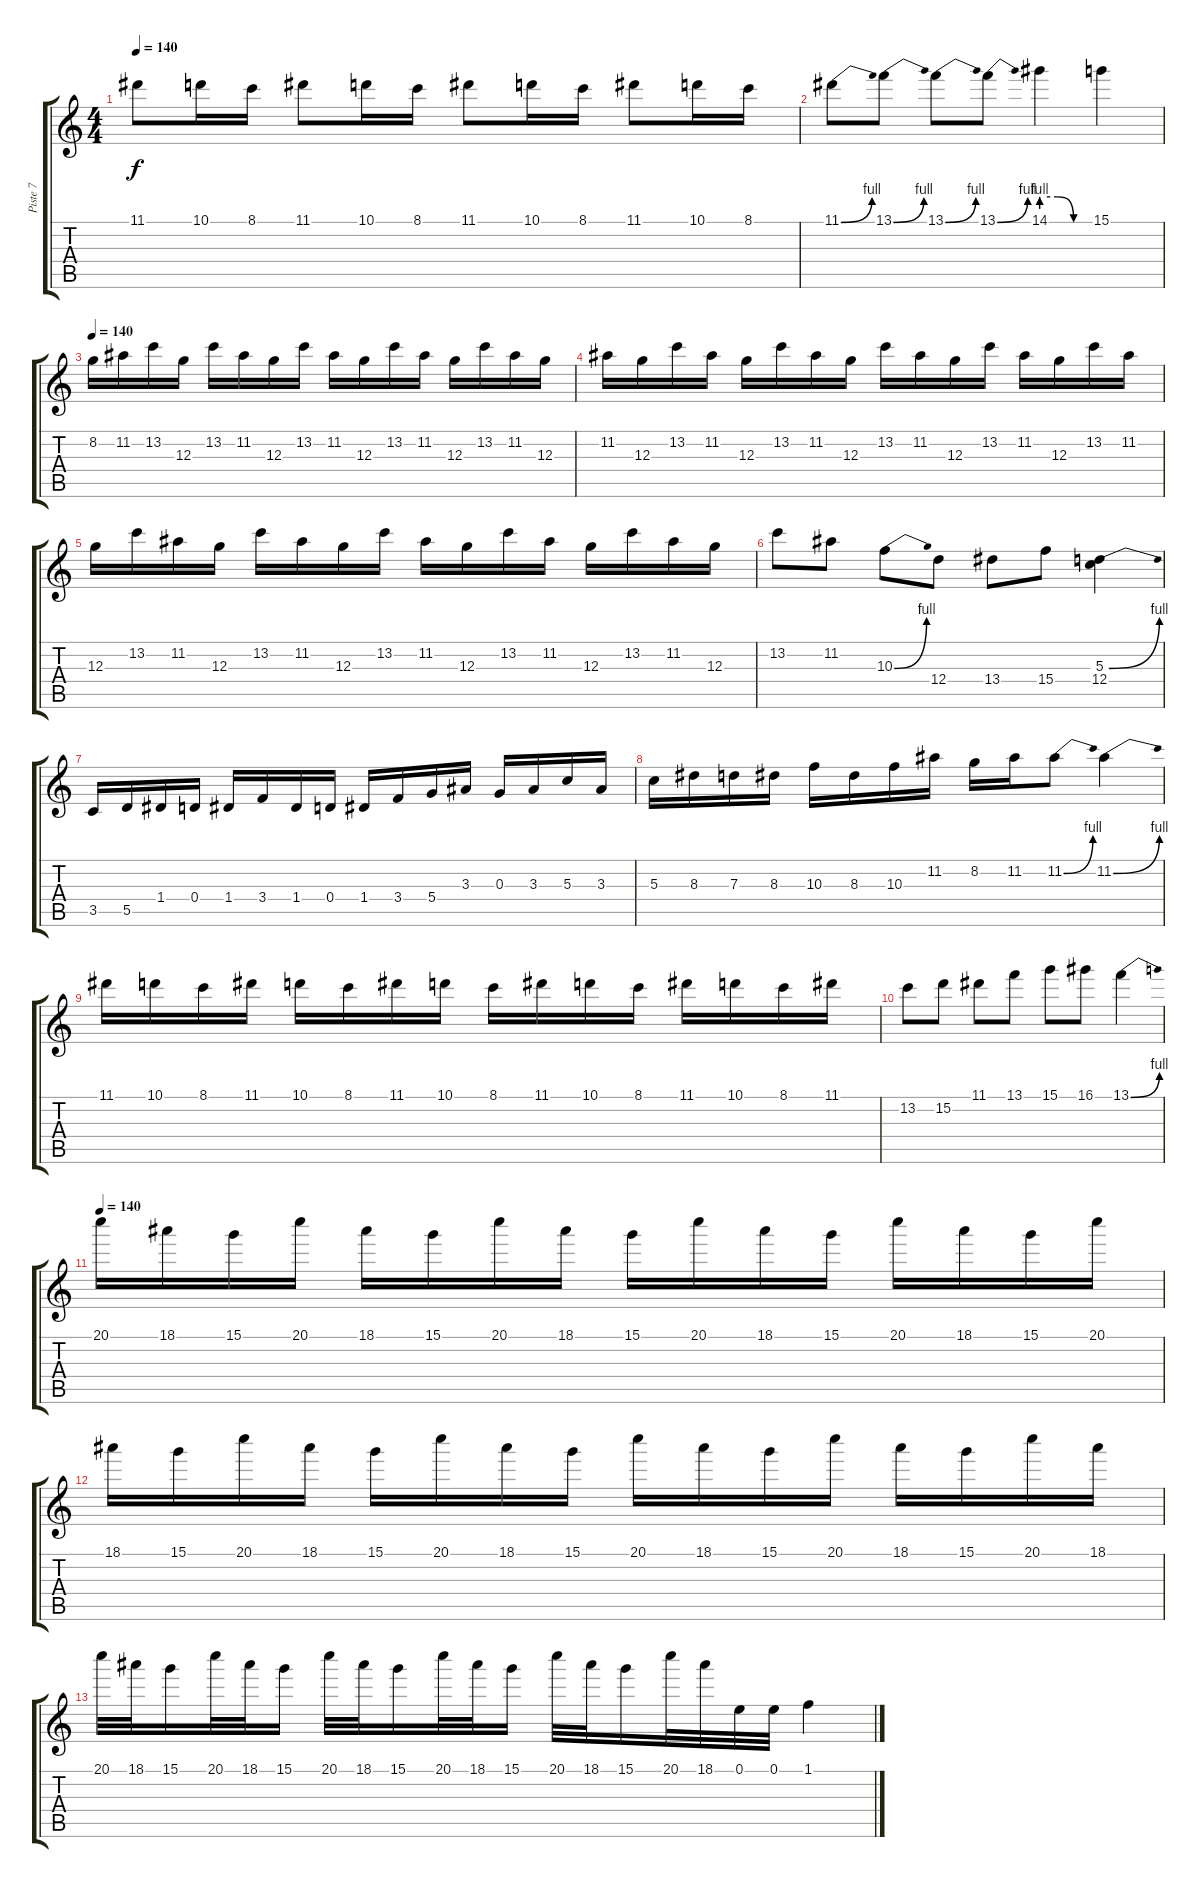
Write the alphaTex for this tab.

\track ("Piste 7" "Piste 7") {instrument overdrivenguitar}
\staff {score tabs}
\tuning (E4 B3 G3 D3 A2 E2) {hide}
\ts (4 4)
\tempo 140
\clef g2
\ks c
11.1.8{dy f} 10.1.16 8.1.16 11.1.8 10.1.16 8.1.16 11.1.8 10.1.16 8.1.16 11.1.8 10.1.16 8.1.16 |
11.1{be (bend 0 0 60 4)}.8 13.1{be (bend 0 0 60 4)}.8 13.1{be (bend 0 0 60 4)}.8 13.1{be (bend 0 0 60 4)}.8 14.1{be (custom 0 4 20 4 40 0 60 0)}.4 15.1.4 |
\tempo 140
8.2.16 11.2.16 13.2.16 12.3.16 13.2.16 11.2.16 12.3.16 13.2.16 11.2.16 12.3.16 13.2.16 11.2.16 12.3.16 13.2.16 11.2.16 12.3.16 |
11.2.16 12.3.16 13.2.16 11.2.16 12.3.16 13.2.16 11.2.16 12.3.16 13.2.16 11.2.16 12.3.16 13.2.16 11.2.16 12.3.16 13.2.16 11.2.16 |
12.3.16 13.2.16 11.2.16 12.3.16 13.2.16 11.2.16 12.3.16 13.2.16 11.2.16 12.3.16 13.2.16 11.2.16 12.3.16 13.2.16 11.2.16 12.3.16 |
13.2.8 11.2.8 10.3{be (bend 0 0 60 4)}.8 12.4.8 13.4.8 15.4.8 (5.3{be (bend 0 0 60 4)} 12.4).4 |
3.5.16 5.5.16 1.4.16 0.4.16 1.4.16 3.4.16 1.4.16 0.4.16 1.4.16 3.4.16 5.4.16 3.3.16 0.3.16 3.3.16 5.3.16 3.3.16 |
5.3.16 8.3.16 7.3.16 8.3.16 10.3.16 8.3.16 10.3.16 11.2.16 8.2.16 11.2.16 11.2{be (bend 0 0 60 4)}.8 11.2{be (bend 0 0 60 4)}.4 |
11.1.16 10.1.16 8.1.16 11.1.16 10.1.16 8.1.16 11.1.16 10.1.16 8.1.16 11.1.16 10.1.16 8.1.16 11.1.16 10.1.16 8.1.16 11.1.16 |
13.2.8{volume 8} 15.2.8 11.1.8 13.1.8 15.1.8 16.1.8 13.1{be (bend 0 0 60 4)}.4 |
\tempo 140
20.1.16 18.1.16 15.1.16 20.1.16 18.1.16 15.1.16 20.1.16 18.1.16 15.1.16 20.1.16 18.1.16 15.1.16 20.1.16 18.1.16 15.1.16 20.1.16 |
18.1.16{volume 0} 15.1.16 20.1.16 18.1.16 15.1.16 20.1.16 18.1.16 15.1.16 20.1.16 18.1.16 15.1.16 20.1.16 18.1.16 15.1.16 20.1.16 18.1.16 |
20.1.32 18.1.32 15.1.16 20.1.32 18.1.32 15.1.16 20.1.32 18.1.32 15.1.16 20.1.32 18.1.32 15.1.16 20.1.32 18.1.32 15.1.16 20.1.32 18.1.32 0.1.32 0.1.32 1.1.4
